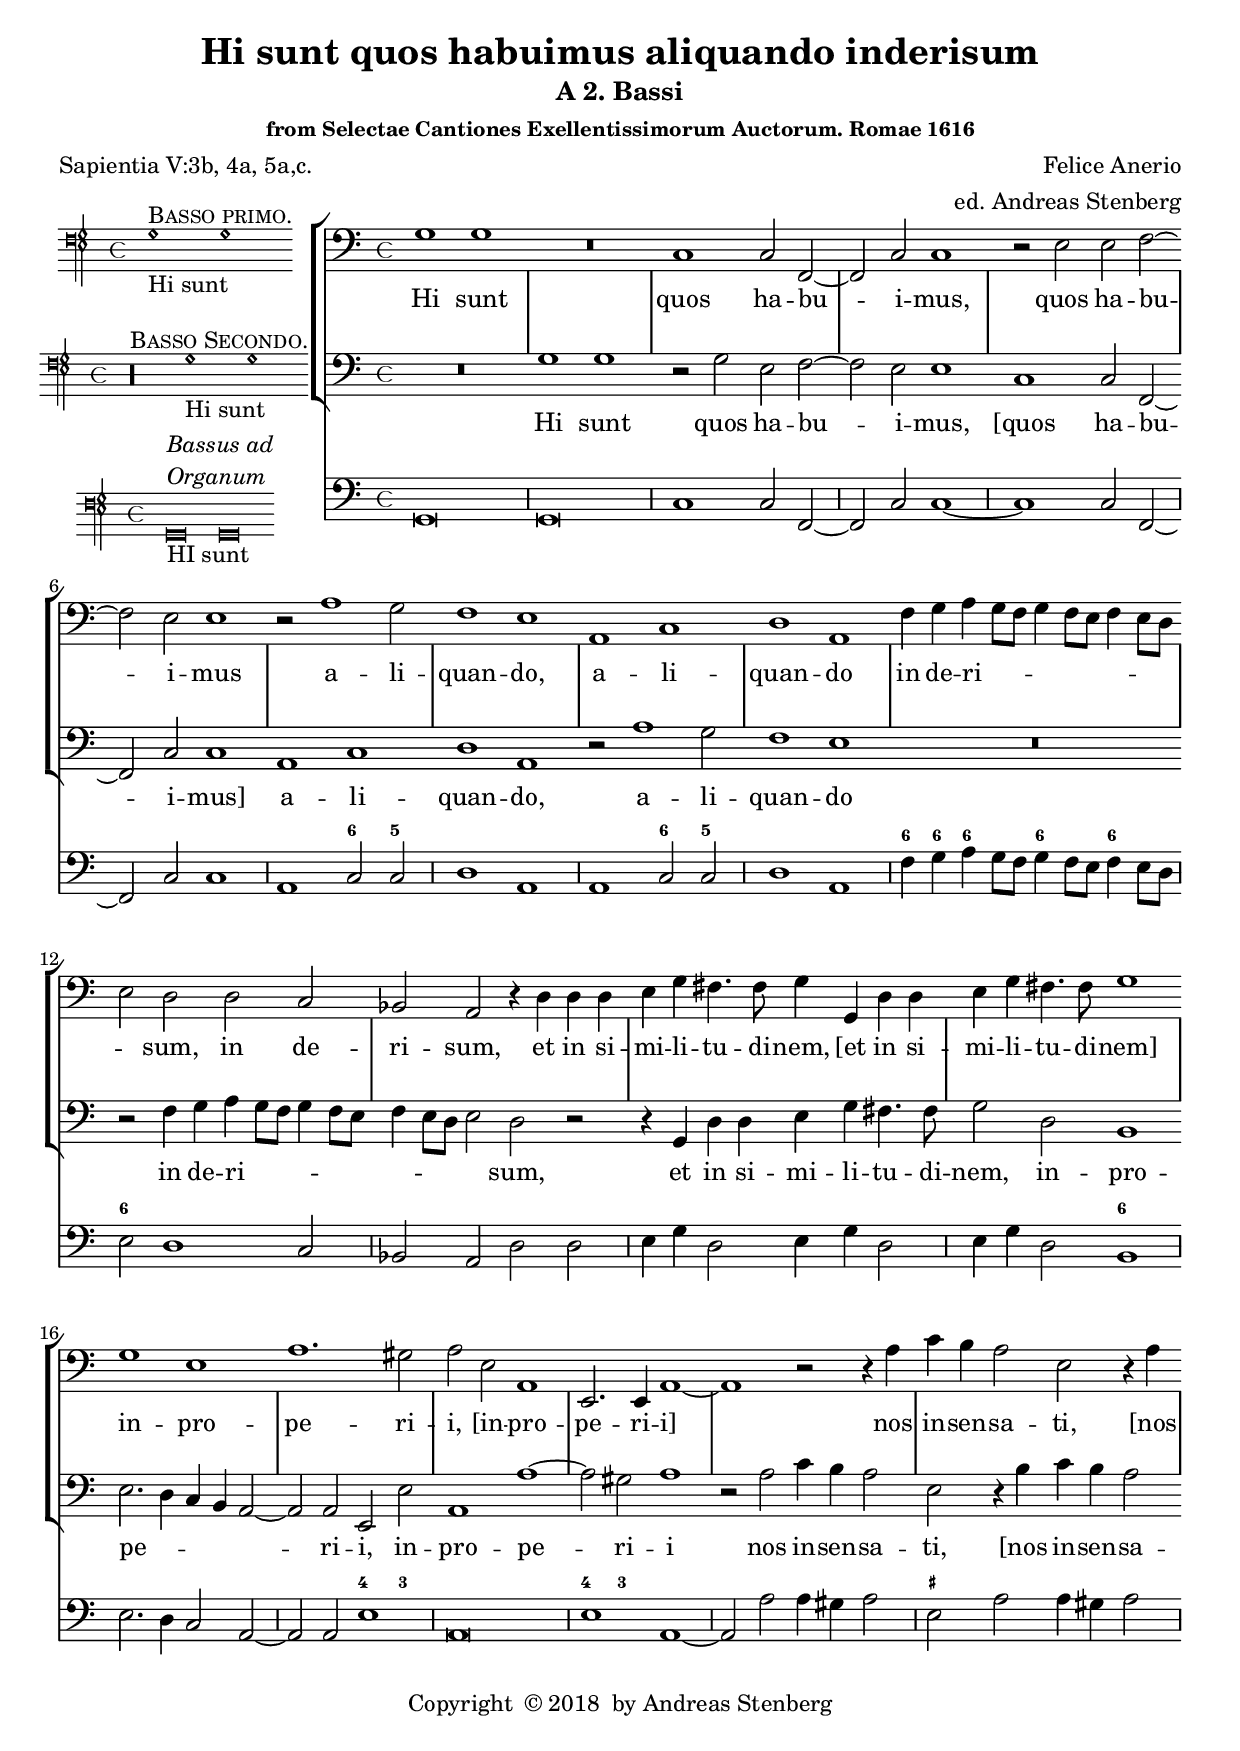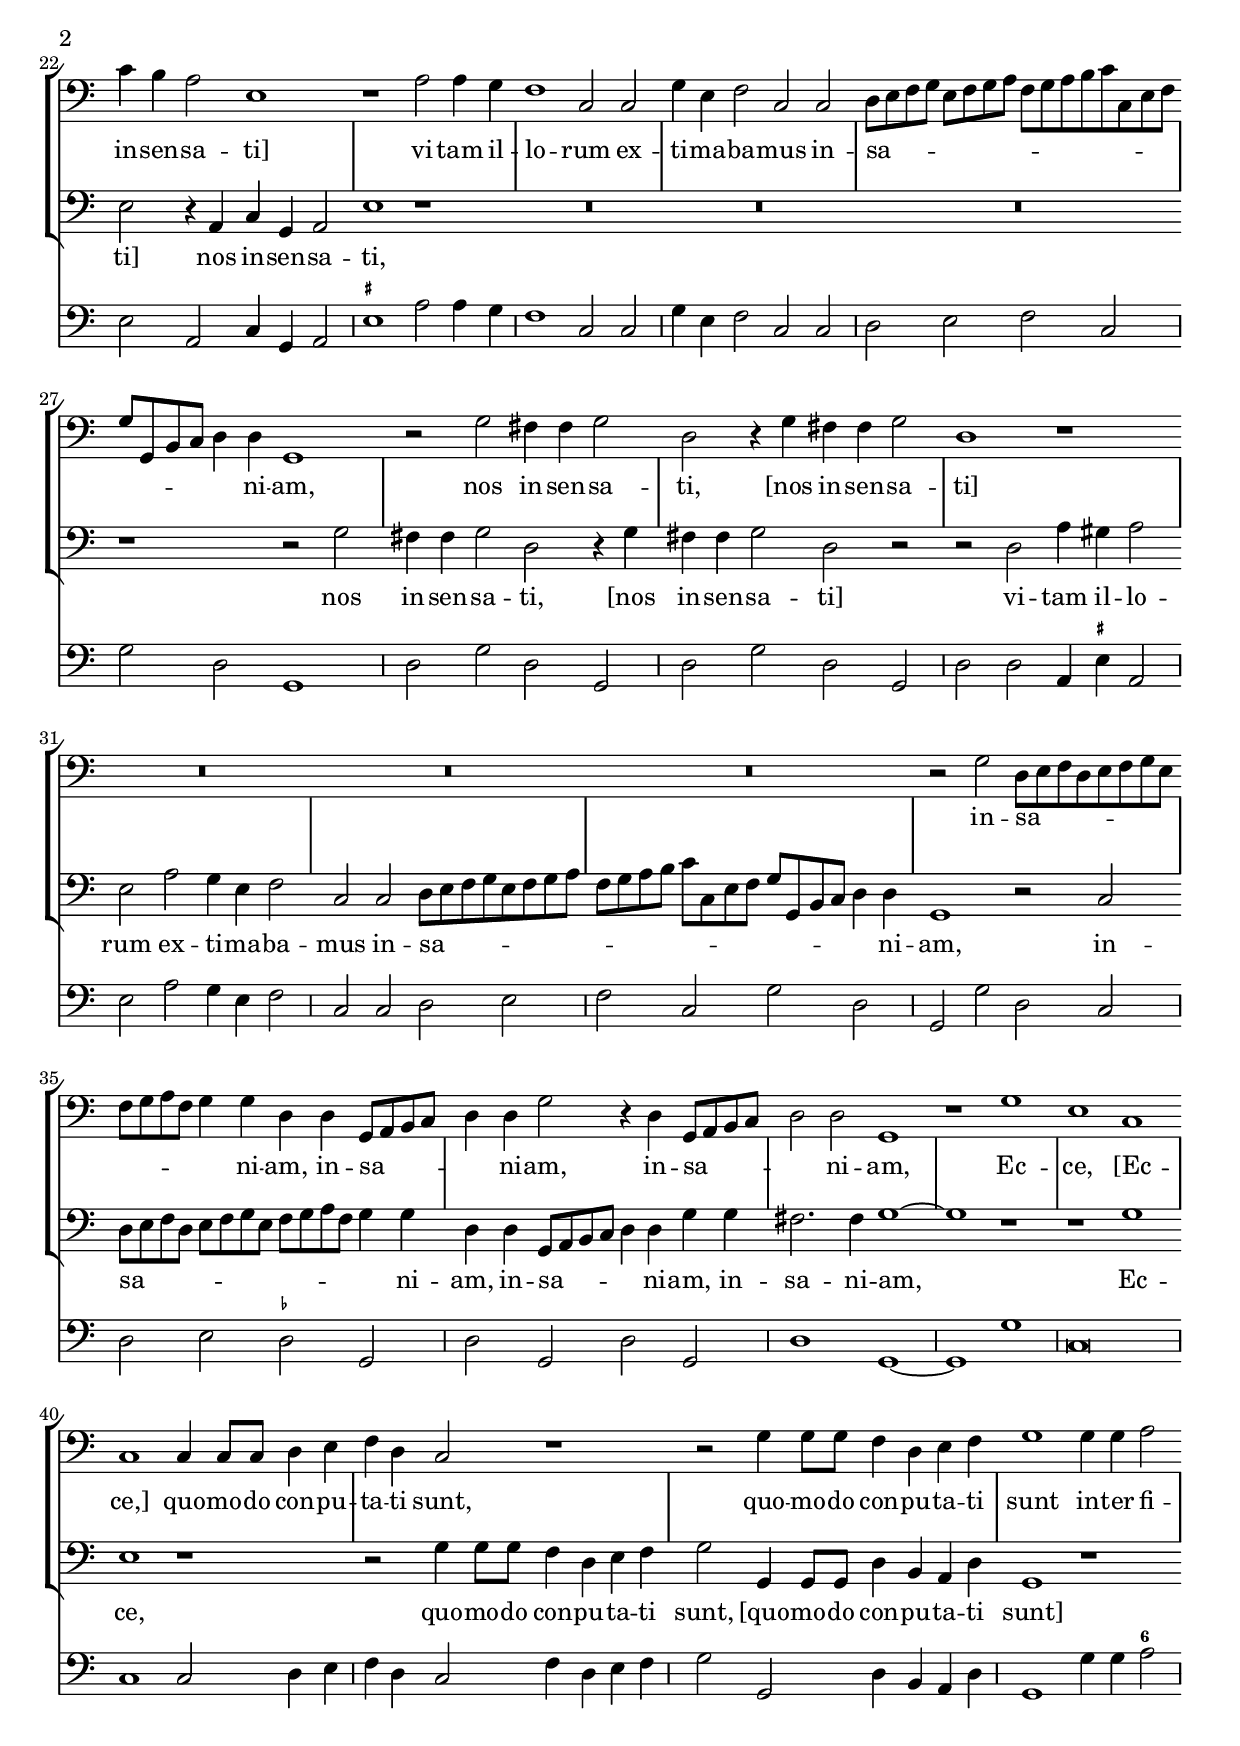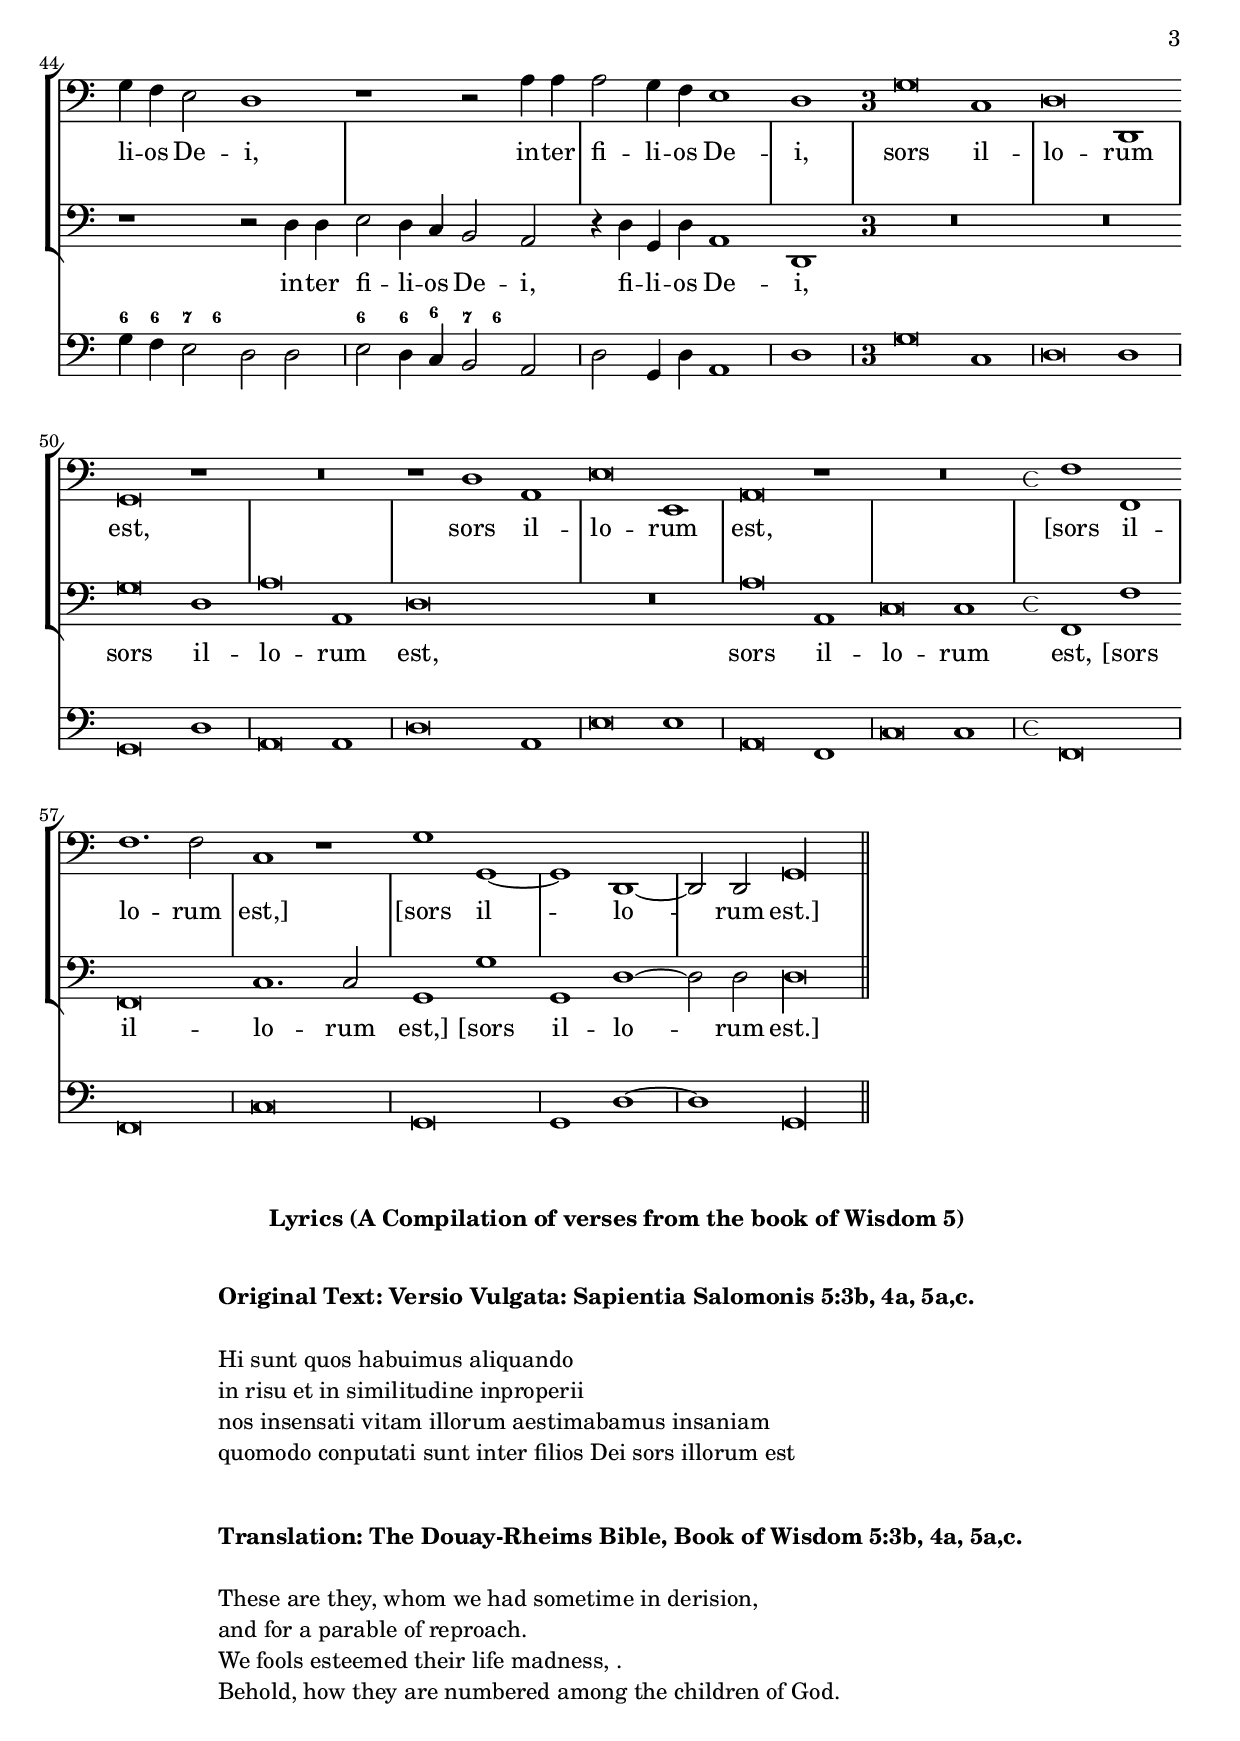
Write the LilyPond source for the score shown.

\version "2.18.0"
\include "deutsch.ly"
#(append! supported-clefs '(("mensural-f3" . ("clefs.mensural.f" 0 0))))
#(define ((double-time-signature glyph a b) grob)
   (grob-interpret-markup grob
          (markup #:override '(baseline-skip . 2.5) #:number
                  (#:line ((markup (#:fontsize 4 #:musicglyph glyph))
                           (#:fontsize -1 #:column (a b)))))))

ficta = \once \set suggestAccidentals =##t
\header {
  title = \markup {
    \center-column {
      "Hi sunt quos habuimus aliquando inderisum"
      %      "Wann er zu nacht"
      %      \vspace #0.5
    }
  }
  subtitle = "A 2. Bassi"
  subsubtitle = "from Selectae Cantiones Exellentissimorum Auctorum. Romae 1616"
  composer = "Felice Anerio"
  arranger = "ed. Andreas Stenberg"
  poet = "Sapientia V:3b, 4a, 5a,c."
  meter =""
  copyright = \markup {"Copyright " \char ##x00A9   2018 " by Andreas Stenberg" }
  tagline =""
}
global = {
  \override Staff.TimeSignature.style = #'mensural
  \key c \major
}
%% PDF p.10
sopMusic = \relative c {
  \clef "bass"
  \set Score.tempoHideNote = ##t
  \tempo 1 = 66
  \time 4/4
  \set Timing.measureLength = #(ly:make-moment 4/2)
   \set Timing.defaultBarType = "|"
  \override Staff.BarLine.transparent = ##t

  g'1 g1
  
  R\breve
  
  c,1 c2 f,2~
  
  f2 c'2 c1 

  r2 e2 e2 f2~
  
  f2 e2 e1
  
  r2 a1 g2
  
  f1 e1
  
  a,1 c1 
  
  d1 a1 
  
  f'4 g4 a4( g8 f8 g4 f8 e8 f4 e8 d8 
  
  e2) d2 d2 c2
  
  b2 a2 r4 d4 d4 d4
  
  e4 g4 fis4. fis8 g4 g,4 d'4 d4 
  
  e4 g4 
  
  fis4. fis8 g1
  
  g1 e1 
  
  a1. gis2
  
  a2 e2 a,1 
  
  e2. e4 a1~
  
  a1 r2 r4 a'4 
  
  c4 h4 a2 e2 r4 a4 
  
  c4 h4 a2 e1
  
  r1 a2 a4 g4 
  
  f1
  
  c2 c2 
  
  g'4 e4 f2 c2 c2 
  
  d8( e8 f8 g8 e8 f8 g8 a8 f8 g8 a8 h8 c8 c,8 e8 f8 
  
  g8 g,8 h8 c8 d4) d4 g,1
  
  r2 g'2 fis4 fis4 g2
  
  d2 r4 g4 fis4 fis4  g2
  
  d1 r1
  
  R\breve*3
  
  r2 g2 d8( e8 f8 d8 e8 f8 g8 e8 
  
  f8 g8 a8 f8 g4) g4 
  
  d4 d4  g,8( a8 h8 c8 
  
  d4) d4 g2 r4 d4 g,8( a8 h8 c8 
  
  d2) d2 g,1
  
  r1 g'1
  
  e1 c1
  
  c1 c4 c8 c8 d4 e4 
  
  f4 d4 c2 r1
  
  r2 g'4 g8 g8 f4 d4 e4 f4
  
  g1 g4 g4 a2
  
  g4 f4 e2 d1 
  
  r1 r2 a'4 a4
  
  a2 g4 f4 e1
  
  \set Timing.measureLength = #(ly:make-moment 2/2)
  
  d1 
  
  \tempo \breve. = 66
  
  \override Staff.TimeSignature.style = #'single-digit
  
  \time 3/1
  
  g\breve c,1
  
  d\breve d,1
  
  g\breve r1
  
  R\breve.
  
  r1 d'1 a1
  
  e'\breve e,1 
  
  a\breve r1
  
  R\breve.
  
  \tempo 1 = 66
  
  \override Staff.TimeSignature.style = #'mensural
  
  \time 4/4

  \set Timing.measureLength = #(ly:make-moment 4/2)
  
  f'1 f,1
  
  f'1. f2 
  
  c1 r1 
  
  g'1 g,1~
  
  g1 d1~
  
  d2 d2 
  
  \cadenzaOn
  
  g\longa

  \revert Staff.BarLine.transparent
  \bar "||"
  \cadenzaOff
}
sopWords = \lyricmode {

Hi sunt quos ha -- bu -- i -- mus,

quos ha -- bu -- i -- mus 

a -- li -- quan -- do, 

a -- li -- quan -- do in de -- ri -- sum,

in de -- ri -- sum,

et in si -- mi -- li -- tu -- di -- nem,

[et in si -- mi -- li -- tu -- di -- nem]

in -- pro -- pe -- ri -- i,

[in -- pro -- pe -- ri -- i]

nos in -- sen -- sa -- ti,

[nos in -- sen -- sa -- ti] vi -- tam il -- lo -- rum ex -- ti -- ma -- ba -- mus in -- sa -- ni -- am,

nos in -- sen -- sa -- ti,

[nos in -- sen -- sa -- ti] 


in -- sa -- ni -- am,

in -- sa -- ni -- am,

in -- sa -- ni -- am,

% et fi -- nem il -- lo -- rum si -- ne ho -- no -- re

Ec -- ce, [Ec -- ce,] 

quo -- mo -- do con -- pu -- ta -- ti sunt,

quo -- mo -- do con -- pu -- ta -- ti sunt in -- ter fi -- li -- os De -- i,

in -- ter fi -- li -- os De -- i,

%et in -- ter sanc -- tos 

sors il -- lo -- rum est,

sors il -- lo -- rum est,

[sors il -- lo -- rum est,]

[sors il -- lo -- rum est.]

}

%% PDF p.42
bassMusic = \relative c {

  \clef "bass"

   \set Timing.defaultBarType = "|"

  \override Staff.BarLine.transparent = ##t

  R\breve
  
  g'1 g1
  
  r2 g2 e2 f2~
  
  f2 e2 e1 
  
  c1 c2 f,2~
  
  f2 c'2 c1 
  
  a1 c1 
  
  d1  a1 
  
  r2 a'1 g2 
  
  f1 e1
  
  R\breve
  
  r2 f4 g4 a4( g8 f8 g4 f8 e8 
  
  f4 e8 d8 e2) d2 r2 
  
  r4 g,4 d'4 d4 e4 g4 fis4. fis8
  
  g2 d2 h1
  
  e2.( d4 c4 h4 
  
  a2~
  
  a2) a2 e2 e'2 
  
  a,1 a'1~
  
  a2 gis2 a1 
  
  r2 a2 c4 h4 a2 
  
  e2 r4 h'4 c4 h4 a2 
  
  e2 r4 a,4 c4 g4 a2
  
  e'1 r1
  
  R\breve*3
  
  r1 
  
  r2 g2
  
  fis4 fis4 g2 d2 r4 g4
  
  fis4 fis4 g2 d2 r2
  
  r2 d2 a'4 gis4 a2 
  
  e2 a2 g4 e4 f2
  
  c2 c2 d8( e8 f8 g8 
  
  e8 f8 g8 a8 
  
  f8 g8 a8 h8 c8 c,8 e8 f8 g8 g,8 h8 c8 d4) d4 
  
  g,1 r2 c2
  
  d8( e8 f8 d8 e8 f8 g8 e8 f8 g8 a8 f8 
  
  g4) g4
  
  d4 d4 g,8( a8 h8 c8 d4) d4 g4 g4
  
  fis2. fis4 g1~
  
  g1 r1
  
  r1 g1
  
  e1 r1 
  
  r2 g4 g8 g8 f4 d4 e4 f4
  
  g2 g,4 g8 g8 d'4 h4 a4 d4 
  
  g,1 r1
  
  r1 r2 d'4 d4
  
  e2 d4 c4 h2 a2
  
  r4 d4 g,4 d'4 a1
  
  d,1
  
  \override Staff.TimeSignature.style = #'single-digit
  
  \time 3/1
  
  R\breve.*2
  
  g'\breve d1
  
  a'\breve a,1
  
  d\breve*3/2
  
  R\breve.
  
  a'\breve a,1
  
  c\breve c1
  
  \override Staff.TimeSignature.style = #'mensural
  
  \time 4/4

  \set Timing.measureLength = #(ly:make-moment 4/2)
  
  f,1 f'1
  
  f,\breve
  
  c'1. c2
  
  g1 g'1
  
  g,1 d'1~
  
  d2 d2 
  
  \cadenzaOn
  
  d\longa
  
\revert Staff.BarLine.transparent
  \cadenzaOff
}
bassWords = \lyricmode {

Hi sunt quos ha -- bu -- i -- mus,

[quos ha -- bu -- i -- mus]

a -- li -- quan -- do, 

a -- li -- quan -- do in de -- ri -- sum,

et in si -- mi -- li -- tu -- di -- nem,

in -- pro -- pe -- ri -- i,

in -- pro -- pe -- ri -- i

nos in -- sen -- sa -- ti,

[nos in -- sen -- sa -- ti] 

nos in -- sen -- sa -- ti,

nos in -- sen -- sa -- ti,

[nos in -- sen -- sa -- ti] 

vi -- tam il -- lo -- rum ex -- ti -- ma -- ba -- mus in -- sa -- ni -- am,

in -- sa -- ni -- am,

in -- sa -- ni -- am,

in -- sa -- ni -- am,

% et fi -- nem il -- lo -- rum si -- ne ho -- no -- re

Ec -- ce,  

quo -- mo -- do con -- pu -- ta -- ti sunt,

[quo -- mo -- do con -- pu -- ta -- ti sunt] in -- ter fi -- li -- os De -- i,

fi -- li -- os De -- i,

%et in -- ter sanc -- tos 

sors il -- lo -- rum est,

sors il -- lo -- rum est,

[sors il -- lo -- rum est,]

[sors il -- lo -- rum est.]

}
continuo = \figuremode {
  
  s\breve*6

  s1 <6>2 <5>2
  
  s\breve
  
  s1 <6>2 <5>2
  
  s\breve
  
  <6>4 <6> <6>4 s4 <6>2 <6>2
  
  <6>2 s1.
  
  s\breve*2
  
  s1 <6>1
  
  s\breve
  
  s1 <4>2 <3>2
  
  s\breve
  
  <4>2 <3>2 s1
  
  s\breve
  
  <_+>2 s1. 
  
  s\breve 
  
  <_+>1 s1
  
  s\breve*6
  
  s1 s4 <_+>4 s2
  
  s\breve*4
  
  s1 <_->2 s2
  
  s\breve*7
  
  s1. <6>2
  
  <6>4 <6>4 <7>4 <6>4 s1
  
  <6>2 <6>4 <6>4 <7>4 <6>4 s2 
  
  s\breve
  
  s1
  
  s\breve.*8
  
  s\breve*5
  
  s1
  
  s\longa
  
  \override Staff.BassFigureAlignmentPositioning.direction = #UP
  %\bassFigureStaffAlignmentUp
  \set Staff.useBassFigureExtenders = ##t
  \override Staff.BassFigureAlignmentPositioning.direction = #DOWN
  %\bassFigureStaffAlignmentDown
}


bassAdOrgMusic = \relative c {
  \clef "bass"
  \time 4/4
  \set Timing.measureLength = #(ly:make-moment 4/2)

  g\breve
  
  g\breve
  
  c1 c2 f,2~
  
  f2 c'2 c1~
  
  c1 c2 f,2~
  
  f2 c'2 c1
  
  a1 c2 c2 
  
  d1 a1
  
  a1 c2 c2 
  
  d1 a1

  f'4 g4 a4 g8 f8 g4 f8 e8 f4 e8 d8 
  
  e2 d1 c2
  
  b2 a2 d2 d2 
  
  e4 g4 d2 e4 g4 d2
  
  e4 g4 d2 h1
  
  e2. d4 c2 a2~
  
  a2 a2 e'1
  
  a,\breve
  
  e'1 a,1~
  
  a2 a'2 a4 gis4 a2
  
  e2 a2 a4 gis4 a2
  
  e2 a,2 c4 g4 a2
  
  e'1 a2 a4 g4
  
  f1 c2 c2 
  
  g'4 e4 f2 c2 c2
  
  d2 e2 f2 c2
  
  g'2 d2 g,1
  
  d'2 g2 d2 g,2
  
  d'2 g2 d2 g,2 
  
  d'2 d2  a4 e'4 a,2 
  
  e'2 a2 g4 e4 f2
  
  c2 c2 d2 e2 
  
  f2 c2 g'2 d2 
  
  g,2 g'2 d2 c2 
  
  d2 e2 d2 g,2
  
  d'2 g,2 d'2 g,2 
  
  d'1 g,1~
  
  g1 g'1 
  
  c,\breve 
  
  c1 c2 d4 e4 
  
  f4 d4 c2 f4 d4 e4 f4
  
  g2 g,2 d'4 h4 a4 d4
  
  g,1 g'4 g4 a2
  
  g4 f4 e2 d2 d2
  
  e2 d4 c4 h2 a2
  
  d2 g,4 d'4 a1
  
  d1
  
  \override Staff.TimeSignature.style = #'single-digit
  
  \time 3/1
  
  g\breve c,1
  
  d\breve d1
  
  g,\breve d'1
  
  a\breve a1
  
  d\breve a1
  
  e'\breve e1
  
  a,\breve f1
  
  c'\breve c1
  
  \override Staff.TimeSignature.style = #'mensural
  
  \time 4/4

 \set Timing.measureLength = #(ly:make-moment 4/2)
  
  f,\breve
  
  f\breve
  
  c'\breve
  
  g\breve 
  
  g1 d'1~
  
  d1
  
  \cadenzaOn
  
  g,\longa
  \revert Staff.BarLine.bar-extent
  \bar "||"
  \revert Staff.BarLine.transparent
  \cadenzaOff
}

incipitDiscantus = \markup {
  \score {
    {
      %      \set Staff.instrumentName = #"Tenor "
      \override NoteHead.style = #'neomensural
      \override Rest.style = #'neomensural
      \override Staff.TimeSignature.style = #'mensural
      \cadenzaOn
      \clef "petrucci-f"
      \key c \major
      \time 4/4

      g1^\markup { \smallCaps"Basso primo."}
      _"Hi sunt"
      g1
    }
    \layout {
      \context {
        \Voice
        \remove "Ligature_bracket_engraver"
        \consists "Mensural_ligature_engraver"
      }
      line-width = 4.5\cm
    }
  }
}

incipitBassus = \markup {
  \score {
    {
      %      \set Staff.instrumentName = #"Tenor "
      \override NoteHead.style = #'neomensural
      \override Rest.style = #'neomensural
      \override Staff.TimeSignature.style = #'mensural
      \cadenzaOn
      \clef "petrucci-f"
      \key c \major
      \time 4/4
      r\longa^\markup \smallCaps"Basso Secondo."

      g1_"Hi sunt" g1

    }
    \layout {
      \context {
        \Voice
        \remove "Ligature_bracket_engraver"
        \consists "Mensural_ligature_engraver"
      }
      line-width = 4.5\cm
    }
  }
}

incipitBassusAdOrganum = \markup {
  \score {
    {
      %      \set Staff.instrumentName = #"Tenor "
      \override NoteHead.style = #'neomensural
      \override Rest.style = #'neomensural
      \override Staff.TimeSignature.style = #'mensural
      \cadenzaOn
      \clef "petrucci-f"
      \key c \major
      \time 4/4
      g,\breve^\markup  \column { \italic "Bassus ad" \italic "Organum" }_"HI sunt"
      g,\breve
    }
    \layout {
      \context {
        \Voice
        \remove "Ligature_bracket_engraver"
        \consists "Mensural_ligature_engraver"
      }
      line-width = 4.5\cm
    }
  }
}


\score {
  <<
  <<
    \new StaffGroup \with {
      \override VerticalAxisGroup.staff-staff-spacing = #'((basic-distance . 12))
    } <<
      \new Staff = treble <<
        \set Staff.instrumentName = \incipitDiscantus
        \new Voice = "sopranos" {
          \set  Staff.midiInstrument ="choir aahs"
          %	\voiceOne
          << \global \sopMusic >>
        }
      >>
      \new Lyrics = sopranos { s1 }

      \new Staff ="basses" {
        \set Staff.instrumentName = \incipitBassus

        \new Voice = "basses" {
          \set  Staff.midiInstrument ="choir aahs"
          %	\voiceTwo
          << \global \bassMusic >>
        }
      }
    >>
    \new Lyrics = basses { s1 }
      \new Staff ="bassAdOrg" \with { \override BarLine.bar-extent = #'(-1 . 1) }
      {
        \set Staff.instrumentName = \incipitBassusAdOrganum
        \new Voice = "bassusAdOrganum" {
          \clef "bass"
          %	\voiceTwo
          << \global \bassAdOrgMusic >>
        }
      }
      \context Staff = bassAdOrg \continuo
  >>
    \context Lyrics = sopranos \lyricsto sopranos \sopWords
    \context Lyrics = basses \lyricsto basses \bassWords
  >>
  \layout {
    \context {
      \Score
      % no bars in staves
      %      \override BarLine.transparent = ##t

    }
    % the next three instructions keep the lyrics between the bar lines
    \context {
      \Lyrics
      \consists "Bar_engraver"
      \override BarLine.transparent = ##t
    }
    \context {
      \StaffGroup
      \consists "Separating_line_group_engraver"
    }
    \context {
      \Voice
      % no slurs
      \override Slur.transparent = ##t
      % Comment in the below "\remove" command to allow line
      % breaking also at those barlines where a note overlaps
      % into the next bar.  The command is commented out in this
      % short example score, but especially for large scores, you
      % will typically yield better line breaking and thus improve
      % overall spacing if you comment in the following command.
      %\remove "Forbid_line_break_engraver"
    }
    indent = 4.5\cm
  }

}

\markup {
  \column {
    \fill-line { \bold "Lyrics (A Compilation of verses from the book of Wisdom 5) " }
    \vspace #1.5
    \fill-line {
      \column {
        \bold "Original Text: Versio Vulgata: Sapientia Salomonis 5:3b, 4a, 5a,c. "

        \vspace #1.0

        \justify-string #"Hi sunt quos habuimus aliquando 

in risu et in similitudine inproperii

nos insensati vitam illorum aestimabamus insaniam 

quomodo conputati sunt inter filios Dei sors illorum est
"
        \vspace #2.0
        \bold "Translation: The Douay-Rheims Bible, Book of Wisdom 5:3b, 4a, 5a,c."

        \vspace #1.0

        \justify-string #"These are they, whom we had sometime in derision, 

and for a parable of reproach.

We fools esteemed their life madness, .

Behold, how they are numbered among the children of God.
"
      }
    }
  }
}

%% Midi

\score {
  <<
  <<
    \new StaffGroup \with {
      \override VerticalAxisGroup.staff-staff-spacing = #'((basic-distance . 12))
    } <<
      \new Staff = treble <<
        \set Staff.instrumentName = \incipitDiscantus
        \new Voice = "sopranos" {
          \set  Staff.midiInstrument ="choir aahs"
          %	\voiceOne
          << \global \sopMusic >>
        }
      >>
      \new Lyrics = sopranos { s1 }

      \new Staff ="basses" {
        \set Staff.instrumentName = \incipitBassus

        \new Voice = "basses" {
          \set  Staff.midiInstrument ="choir aahs"
          \clef "treble_8"
          %	\voiceTwo
          << \global \bassMusic >>
        }
      }
    >>
    \new Lyrics = basses { s1 }

    \new Staff ="bassAdOrg" {
        \set Staff.instrumentName = \incipitBassusAdOrganum
                  \set  Staff.midiInstrument ="choir aahs"
                  \set  Staff.midiInstrument ="reed organ"
                  \set Staff.midiMinimumVolume = #0.3
                  \set Staff.midiMaximumVolume = #0.6
        \new Voice = "bassusAdOrganum" {
          \clef "bass"
          %	\voiceTwo
          << \global \bassAdOrgMusic >>
        }
      }
      \context Staff = bassAdOrg \continuo
  >>
    \context Lyrics = sopranos \lyricsto sopranos \sopWords
    \context Lyrics = basses \lyricsto basses \bassWords
  >>
  \midi {
  }
}
\paper {
  ragged-bottom = ##t
  ragged-last-bottom = ##t
  ragged-last = ##t
}

%{
convert-ly.py (GNU LilyPond) 2.18.2  convert-ly.py: Processing `'...
Applying conversion: 2.15.7, 2.15.9, 2.15.10, 2.15.16, 2.15.17,
2.15.18, 2.15.19, 2.15.20, 2.15.25, 2.15.32, 2.15.39, 2.15.40,
2.15.42, 2.15.43, 2.16.0, 2.17.0, 2.17.4, 2.17.5, 2.17.6, 2.17.11,
2.17.14, 2.17.15, 2.17.18, 2.17.19, 2.17.20, 2.17.25, 2.17.27,
2.17.29, 2.17.97, 2.18.0
%}
